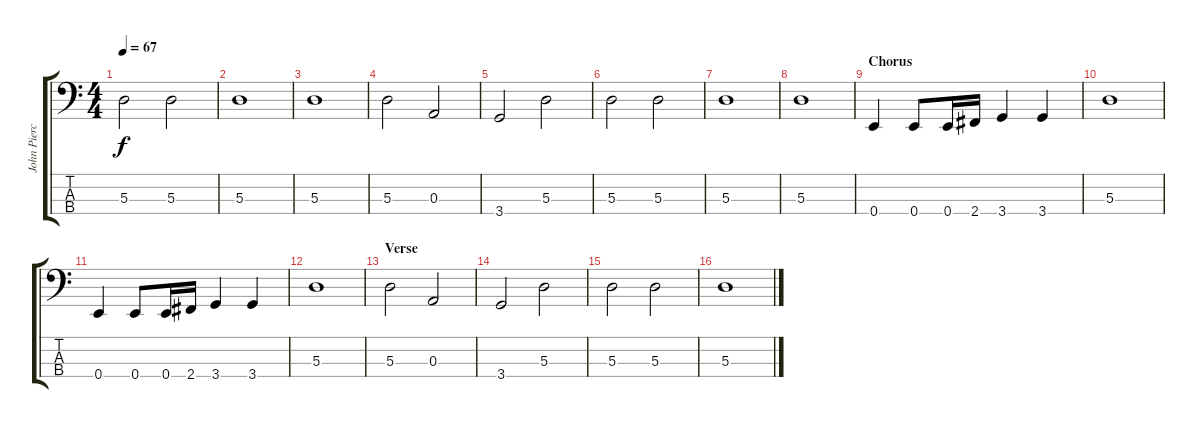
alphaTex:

\track ("John Pierce - Bass" "John Pierc") {instrument electricbassfinger}
\staff {score tabs}
\tuning (G2 D2 A1 E1) {hide}
\ts (4 4)
\tempo 67
\clef f4
\ks c
5.3.2{dy f} 5.3.2 |
5.3.1 |
5.3.1 |
5.3.2 0.3.2 |
3.4.2 5.3.2 |
5.3.2 5.3.2 |
5.3.1 |
5.3.1 |
\section ("" "Chorus")
0.4.4 0.4.8 0.4.16 2.4.16 3.4.4 3.4.4 |
5.3.1 |
0.4.4 0.4.8 0.4.16 2.4.16 3.4.4 3.4.4 |
5.3.1 |
\section ("" "Verse")
5.3.2 0.3.2 |
3.4.2 5.3.2 |
5.3.2 5.3.2 |
5.3.1
